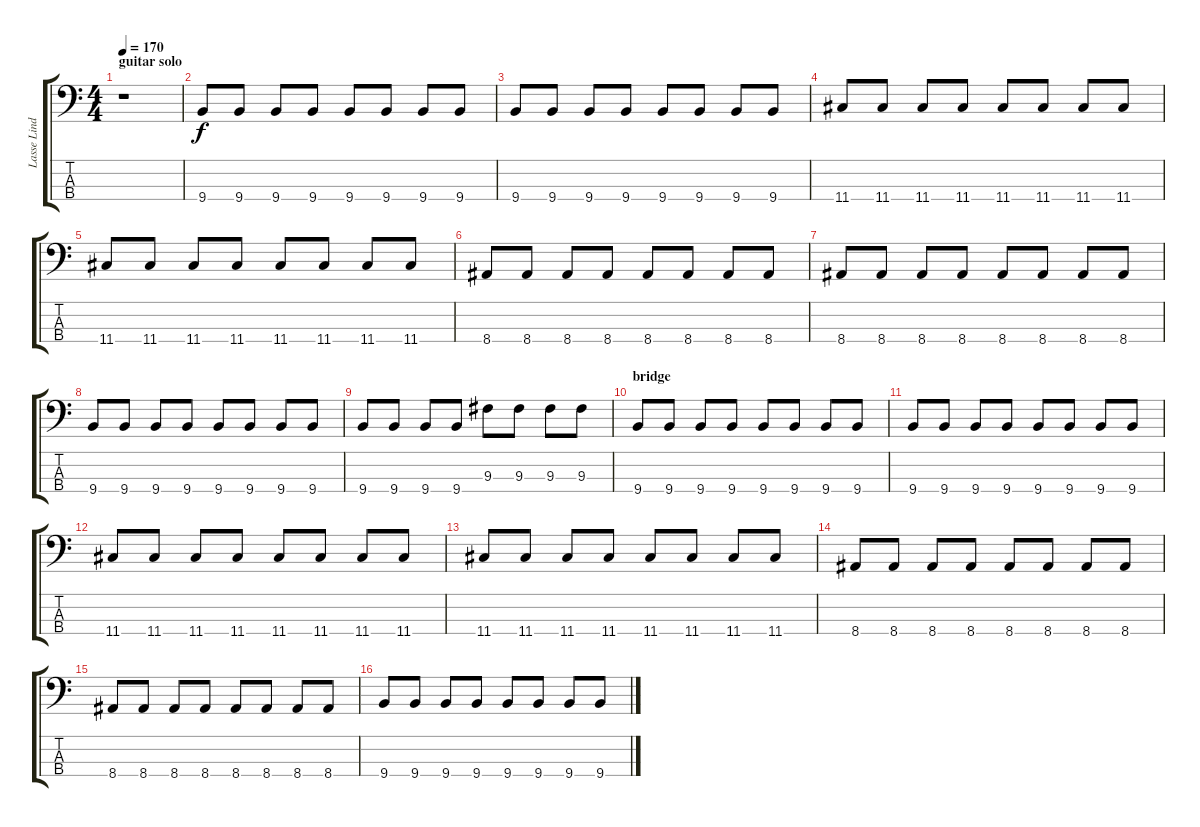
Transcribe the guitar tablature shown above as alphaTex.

\track ("Lasse Lindfors - bass" "Lasse Lind") {instrument electricbassfinger}
\staff {score tabs}
\tuning (G2 D2 A1 D1) {hide}
\ts (4 4)
\section ("" "guitar solo")
\tempo 170
\clef f4
\ks c
r.1{dy f} |
9.4.8 9.4.8 9.4.8 9.4.8 9.4.8 9.4.8 9.4.8 9.4.8 |
9.4.8 9.4.8 9.4.8 9.4.8 9.4.8 9.4.8 9.4.8 9.4.8 |
11.4.8 11.4.8 11.4.8 11.4.8 11.4.8 11.4.8 11.4.8 11.4.8 |
11.4.8 11.4.8 11.4.8 11.4.8 11.4.8 11.4.8 11.4.8 11.4.8 |
8.4.8 8.4.8 8.4.8 8.4.8 8.4.8 8.4.8 8.4.8 8.4.8 |
8.4.8 8.4.8 8.4.8 8.4.8 8.4.8 8.4.8 8.4.8 8.4.8 |
9.4.8 9.4.8 9.4.8 9.4.8 9.4.8 9.4.8 9.4.8 9.4.8 |
9.4.8 9.4.8 9.4.8 9.4.8 9.3.8 9.3.8 9.3.8 9.3.8 |
\section ("" "bridge")
9.4.8 9.4.8 9.4.8 9.4.8 9.4.8 9.4.8 9.4.8 9.4.8 |
9.4.8 9.4.8 9.4.8 9.4.8 9.4.8 9.4.8 9.4.8 9.4.8 |
11.4.8 11.4.8 11.4.8 11.4.8 11.4.8 11.4.8 11.4.8 11.4.8 |
11.4.8 11.4.8 11.4.8 11.4.8 11.4.8 11.4.8 11.4.8 11.4.8 |
8.4.8 8.4.8 8.4.8 8.4.8 8.4.8 8.4.8 8.4.8 8.4.8 |
8.4.8 8.4.8 8.4.8 8.4.8 8.4.8 8.4.8 8.4.8 8.4.8 |
9.4.8 9.4.8 9.4.8 9.4.8 9.4.8 9.4.8 9.4.8 9.4.8
